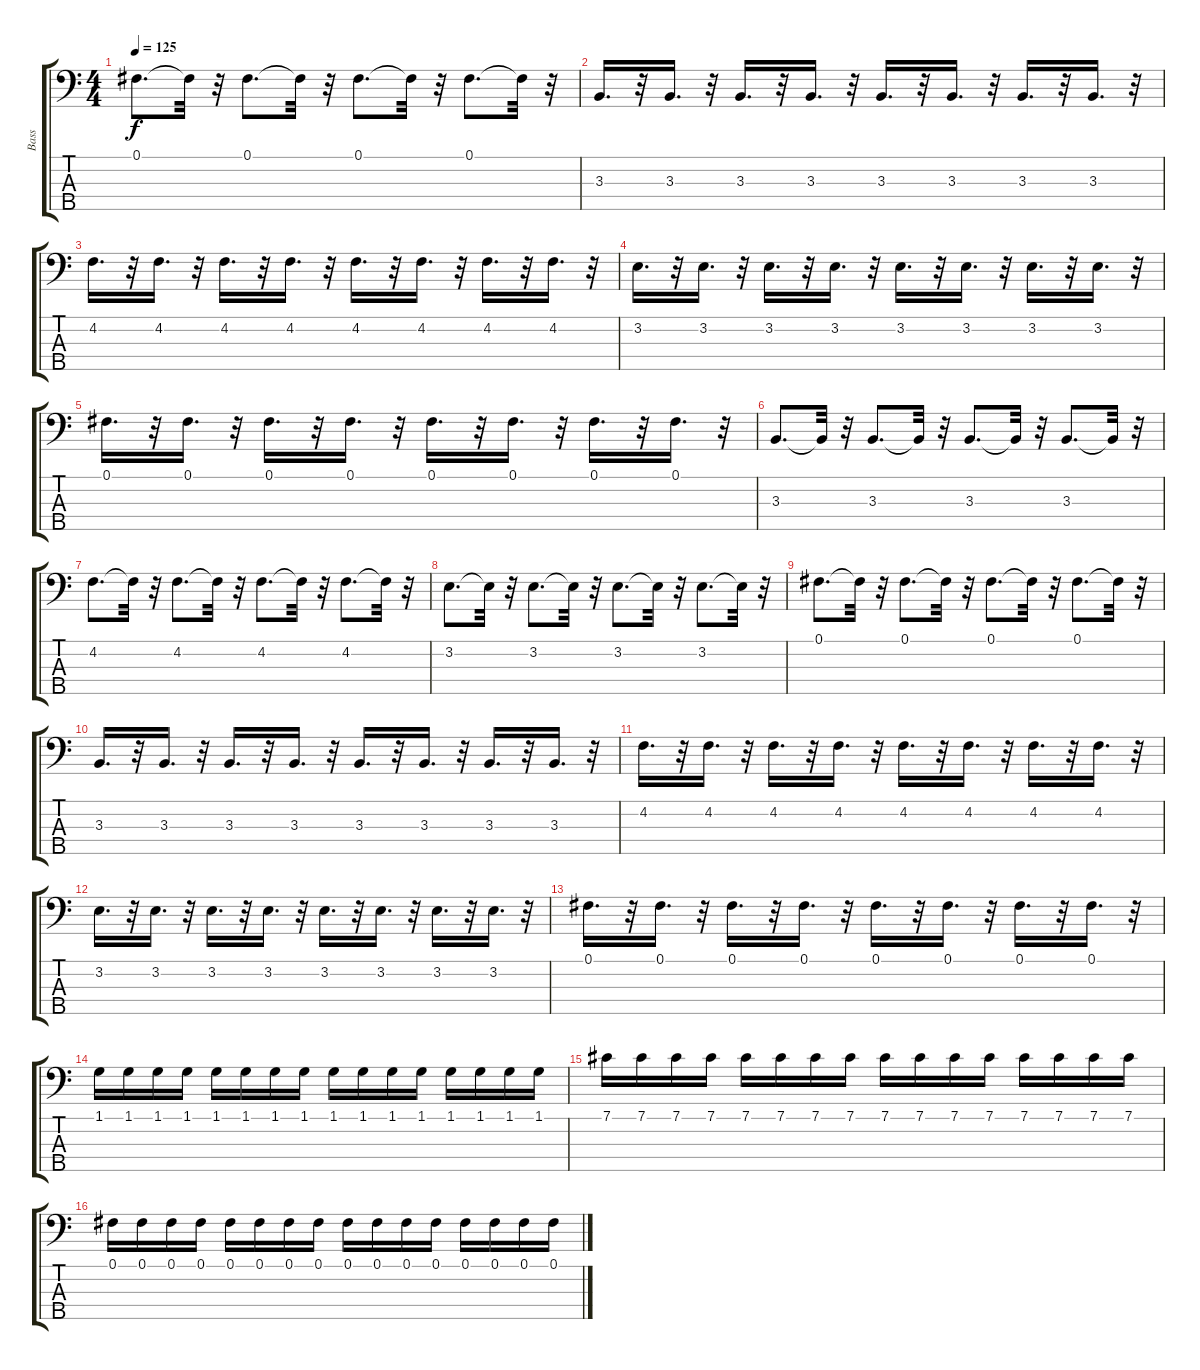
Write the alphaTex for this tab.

\track ("Bass" "Bass") {instrument electricbassfinger}
\staff {score tabs}
\tuning (Gb2 Db2 Ab1 Db1 Ab0) {hide}
\ts (4 4)
\tempo 125
\clef f4
\ks c
0.1.8{d dy f} 0.1{t}.32 r.32 0.1.8{d} 0.1{t}.32 r.32 0.1.8{d} 0.1{t}.32 r.32 0.1.8{d} 0.1{t}.32 r.32 |
3.3.16{d} r.32 3.3.16{d} r.32 3.3.16{d} r.32 3.3.16{d} r.32 3.3.16{d} r.32 3.3.16{d} r.32 3.3.16{d} r.32 3.3.16{d} r.32 |
4.2.16{d} r.32 4.2.16{d} r.32 4.2.16{d} r.32 4.2.16{d} r.32 4.2.16{d} r.32 4.2.16{d} r.32 4.2.16{d} r.32 4.2.16{d} r.32 |
3.2.16{d} r.32 3.2.16{d} r.32 3.2.16{d} r.32 3.2.16{d} r.32 3.2.16{d} r.32 3.2.16{d} r.32 3.2.16{d} r.32 3.2.16{d} r.32 |
0.1.16{d} r.32 0.1.16{d} r.32 0.1.16{d} r.32 0.1.16{d} r.32 0.1.16{d} r.32 0.1.16{d} r.32 0.1.16{d} r.32 0.1.16{d} r.32 |
3.3.8{d} 3.3{t}.32 r.32 3.3.8{d} 3.3{t}.32 r.32 3.3.8{d} 3.3{t}.32 r.32 3.3.8{d} 3.3{t}.32 r.32 |
4.2.8{d} 4.2{t}.32 r.32 4.2.8{d} 4.2{t}.32 r.32 4.2.8{d} 4.2{t}.32 r.32 4.2.8{d} 4.2{t}.32 r.32 |
3.2.8{d} 3.2{t}.32 r.32 3.2.8{d} 3.2{t}.32 r.32 3.2.8{d} 3.2{t}.32 r.32 3.2.8{d} 3.2{t}.32 r.32 |
0.1.8{d} 0.1{t}.32 r.32 0.1.8{d} 0.1{t}.32 r.32 0.1.8{d} 0.1{t}.32 r.32 0.1.8{d} 0.1{t}.32 r.32 |
3.3.16{d} r.32 3.3.16{d} r.32 3.3.16{d} r.32 3.3.16{d} r.32 3.3.16{d} r.32 3.3.16{d} r.32 3.3.16{d} r.32 3.3.16{d} r.32 |
4.2.16{d} r.32 4.2.16{d} r.32 4.2.16{d} r.32 4.2.16{d} r.32 4.2.16{d} r.32 4.2.16{d} r.32 4.2.16{d} r.32 4.2.16{d} r.32 |
3.2.16{d} r.32 3.2.16{d} r.32 3.2.16{d} r.32 3.2.16{d} r.32 3.2.16{d} r.32 3.2.16{d} r.32 3.2.16{d} r.32 3.2.16{d} r.32 |
0.1.16{d} r.32 0.1.16{d} r.32 0.1.16{d} r.32 0.1.16{d} r.32 0.1.16{d} r.32 0.1.16{d} r.32 0.1.16{d} r.32 0.1.16{d} r.32 |
1.1.16 1.1.16 1.1.16 1.1.16 1.1.16 1.1.16 1.1.16 1.1.16 1.1.16 1.1.16 1.1.16 1.1.16 1.1.16 1.1.16 1.1.16 1.1.16 |
7.1.16 7.1.16 7.1.16 7.1.16 7.1.16 7.1.16 7.1.16 7.1.16 7.1.16 7.1.16 7.1.16 7.1.16 7.1.16 7.1.16 7.1.16 7.1.16 |
0.1.16 0.1.16 0.1.16 0.1.16 0.1.16 0.1.16 0.1.16 0.1.16 0.1.16 0.1.16 0.1.16 0.1.16 0.1.16 0.1.16 0.1.16 0.1.16
